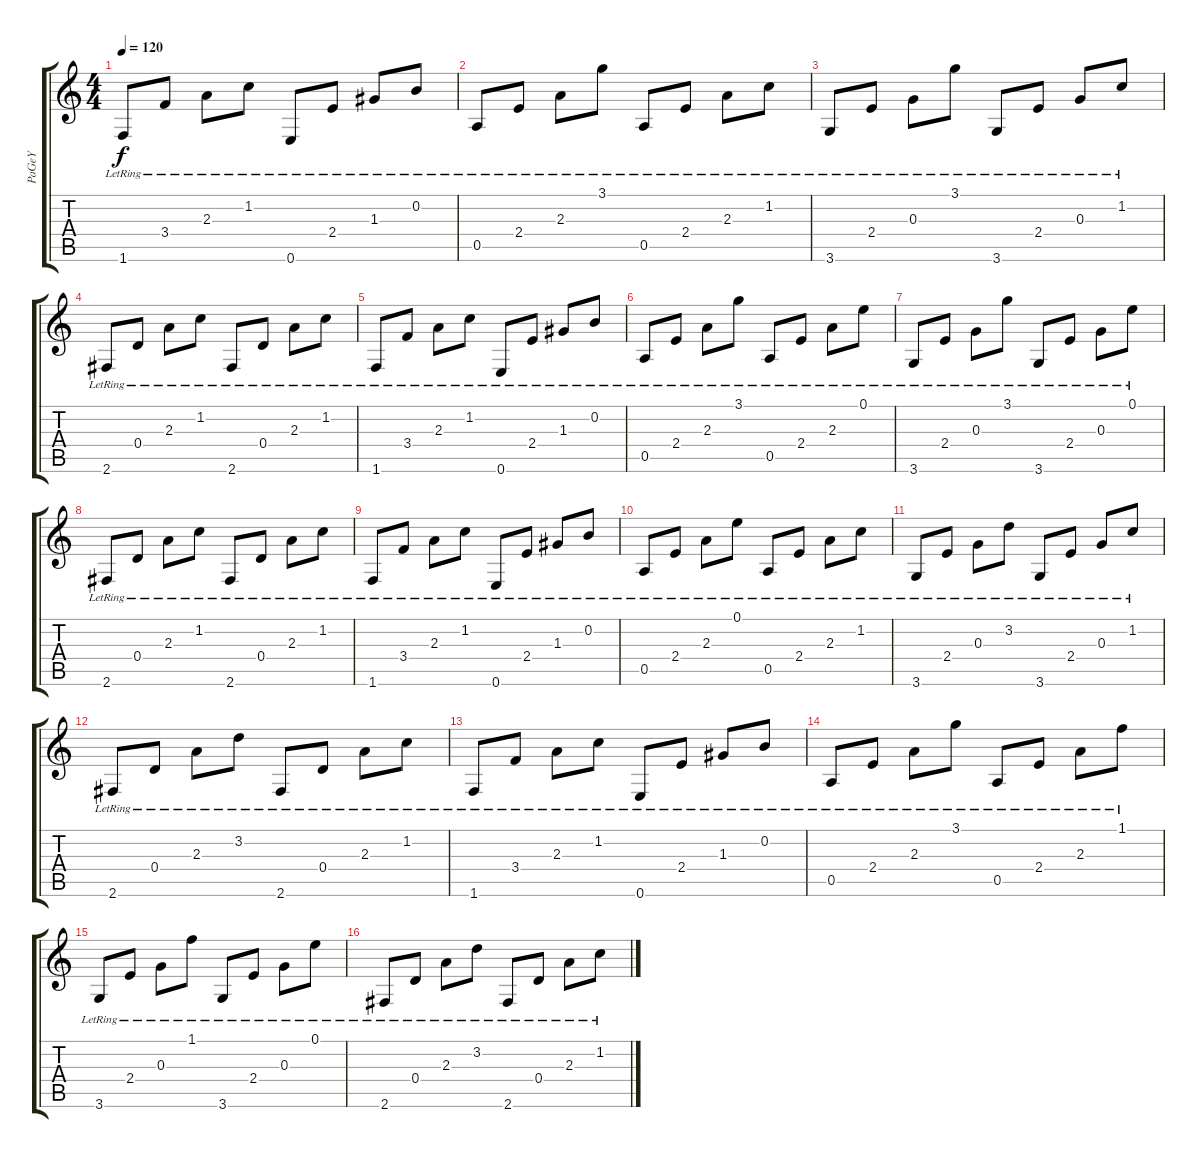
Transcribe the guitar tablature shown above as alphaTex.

\track ("PaGeY" "PaGeY") {instrument acousticguitarsteel}
\staff {score tabs}
\tuning (E4 B3 G3 D3 A2 E2) {hide}
\ts (4 4)
\tempo 120
\clef g2
\ks c
1.6{lr}.8{dy f} 3.4{lr}.8 2.3{lr}.8 1.2{lr}.8 0.6{lr}.8 2.4{lr}.8 1.3{lr}.8 0.2{lr}.8 |
0.5{lr}.8 2.4{lr}.8 2.3{lr}.8 3.1{lr}.8 0.5{lr}.8 2.4{lr}.8 2.3{lr}.8 1.2{lr}.8 |
3.6{lr}.8 2.4{lr}.8 0.3{lr}.8 3.1{lr}.8 3.6{lr}.8 2.4{lr}.8 0.3{lr}.8 1.2{lr}.8 |
2.6{lr}.8 0.4{lr}.8 2.3{lr}.8 1.2{lr}.8 2.6{lr}.8 0.4{lr}.8 2.3{lr}.8 1.2{lr}.8 |
1.6{lr}.8 3.4{lr}.8 2.3{lr}.8 1.2{lr}.8 0.6{lr}.8 2.4{lr}.8 1.3{lr}.8 0.2{lr}.8 |
0.5{lr}.8 2.4{lr}.8 2.3{lr}.8 3.1{lr}.8 0.5{lr}.8 2.4{lr}.8 2.3{lr}.8 0.1{lr}.8 |
3.6{lr}.8 2.4{lr}.8 0.3{lr}.8 3.1{lr}.8 3.6{lr}.8 2.4{lr}.8 0.3{lr}.8 0.1{lr}.8 |
2.6{lr}.8 0.4{lr}.8 2.3{lr}.8 1.2{lr}.8 2.6{lr}.8 0.4{lr}.8 2.3{lr}.8 1.2{lr}.8 |
1.6{lr}.8 3.4{lr}.8 2.3{lr}.8 1.2{lr}.8 0.6{lr}.8 2.4{lr}.8 1.3{lr}.8 0.2{lr}.8 |
0.5{lr}.8 2.4{lr}.8 2.3{lr}.8 0.1{lr}.8 0.5{lr}.8 2.4{lr}.8 2.3{lr}.8 1.2{lr}.8 |
3.6{lr}.8 2.4{lr}.8 0.3{lr}.8 3.2{lr}.8 3.6{lr}.8 2.4{lr}.8 0.3{lr}.8 1.2{lr}.8 |
2.6{lr}.8 0.4{lr}.8 2.3{lr}.8 3.2{lr}.8 2.6{lr}.8 0.4{lr}.8 2.3{lr}.8 1.2{lr}.8 |
1.6{lr}.8 3.4{lr}.8 2.3{lr}.8 1.2{lr}.8 0.6{lr}.8 2.4{lr}.8 1.3{lr}.8 0.2{lr}.8 |
0.5{lr}.8 2.4{lr}.8 2.3{lr}.8 3.1{lr}.8 0.5{lr}.8 2.4{lr}.8 2.3{lr}.8 1.1{lr}.8 |
3.6{lr}.8 2.4{lr}.8 0.3{lr}.8 1.1{lr}.8 3.6{lr}.8 2.4{lr}.8 0.3{lr}.8 0.1{lr}.8 |
2.6{lr}.8 0.4{lr}.8 2.3{lr}.8 3.2{lr}.8 2.6{lr}.8 0.4{lr}.8 2.3{lr}.8 1.2{lr}.8
